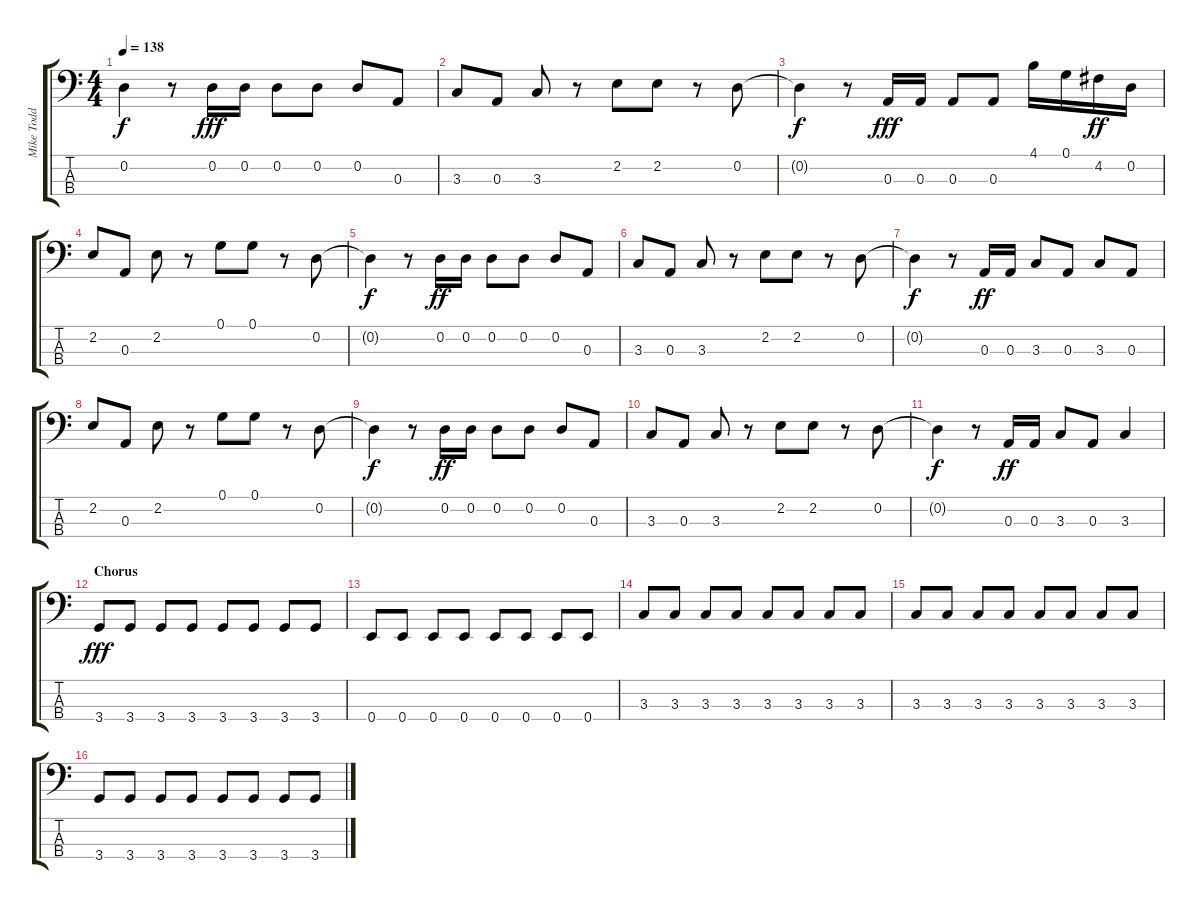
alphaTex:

\track ("Mike Todd" "Mike Todd") {instrument electricbassfinger}
\staff {score tabs}
\tuning (G2 D2 A1 E1) {hide}
\ts (4 4)
\tempo 138
\clef f4
\ks c
0.2{t}.4{dy f} r.8 0.2.16{dy fff} 0.2.16 0.2.8 0.2.8 0.2.8 0.3.8 |
3.3.8 0.3.8 3.3.8 r.8 2.2.8 2.2.8 r.8 0.2.8 |
0.2{t}.4{dy f} r.8 0.3.16{dy fff} 0.3.16 0.3.8 0.3.8 4.1.16 0.1.16 4.2.16{dy ff} 0.2.16 |
2.2.8 0.3.8 2.2.8 r.8 0.1.8 0.1.8 r.8 0.2.8 |
0.2{t}.4{dy f} r.8 0.2.16{dy ff} 0.2.16 0.2.8 0.2.8 0.2.8 0.3.8 |
3.3.8 0.3.8 3.3.8 r.8 2.2.8 2.2.8 r.8 0.2.8 |
0.2{t}.4{dy f} r.8 0.3.16{dy ff} 0.3.16 3.3.8 0.3.8 3.3.8 0.3.8 |
2.2.8 0.3.8 2.2.8 r.8 0.1.8 0.1.8 r.8 0.2.8 |
0.2{t}.4{dy f} r.8 0.2.16{dy ff} 0.2.16 0.2.8 0.2.8 0.2.8 0.3.8 |
3.3.8 0.3.8 3.3.8 r.8 2.2.8 2.2.8 r.8 0.2.8 |
0.2{t}.4{dy f} r.8 0.3.16{dy ff} 0.3.16 3.3.8 0.3.8 3.3.4 |
\section ("" "Chorus")
3.4.8{dy fff} 3.4.8 3.4.8 3.4.8 3.4.8 3.4.8 3.4.8 3.4.8 |
0.4.8 0.4.8 0.4.8 0.4.8 0.4.8 0.4.8 0.4.8 0.4.8 |
3.3.8 3.3.8 3.3.8 3.3.8 3.3.8 3.3.8 3.3.8 3.3.8 |
3.3.8 3.3.8 3.3.8 3.3.8 3.3.8 3.3.8 3.3.8 3.3.8 |
3.4.8 3.4.8 3.4.8 3.4.8 3.4.8 3.4.8 3.4.8 3.4.8
